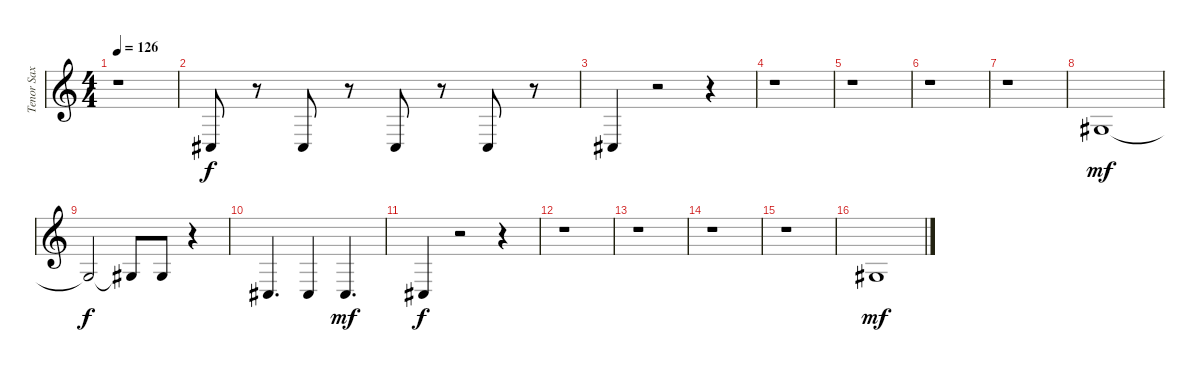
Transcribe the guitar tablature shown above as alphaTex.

\track ("Tenor Sax 1" "Tenor Sax ") {instrument tenorsax}
\staff {score}
\tuning (E4 B3 G3 D3 A2 E2) {hide}
\ts (4 4)
\tempo 126
\clef g2
\ks c
r.1{dy mf} |
4.5.8{dy f} r.8 4.5.8 r.8 4.5.8 r.8 4.5.8 r.8 |
4.5.4 r.2 r.4 |
r.1 |
r.1 |
r.1 |
r.1 |
1.3.1{dy mf} |
1.3{t}.2{dy f} 1.3{t}.8 1.3.8 r.4 |
4.5.4{d} 4.5.4 4.5.4{d dy mf} |
4.5.4{dy f} r.2 r.4 |
r.1 |
r.1 |
r.1 |
r.1 |
1.3.1{dy mf}
